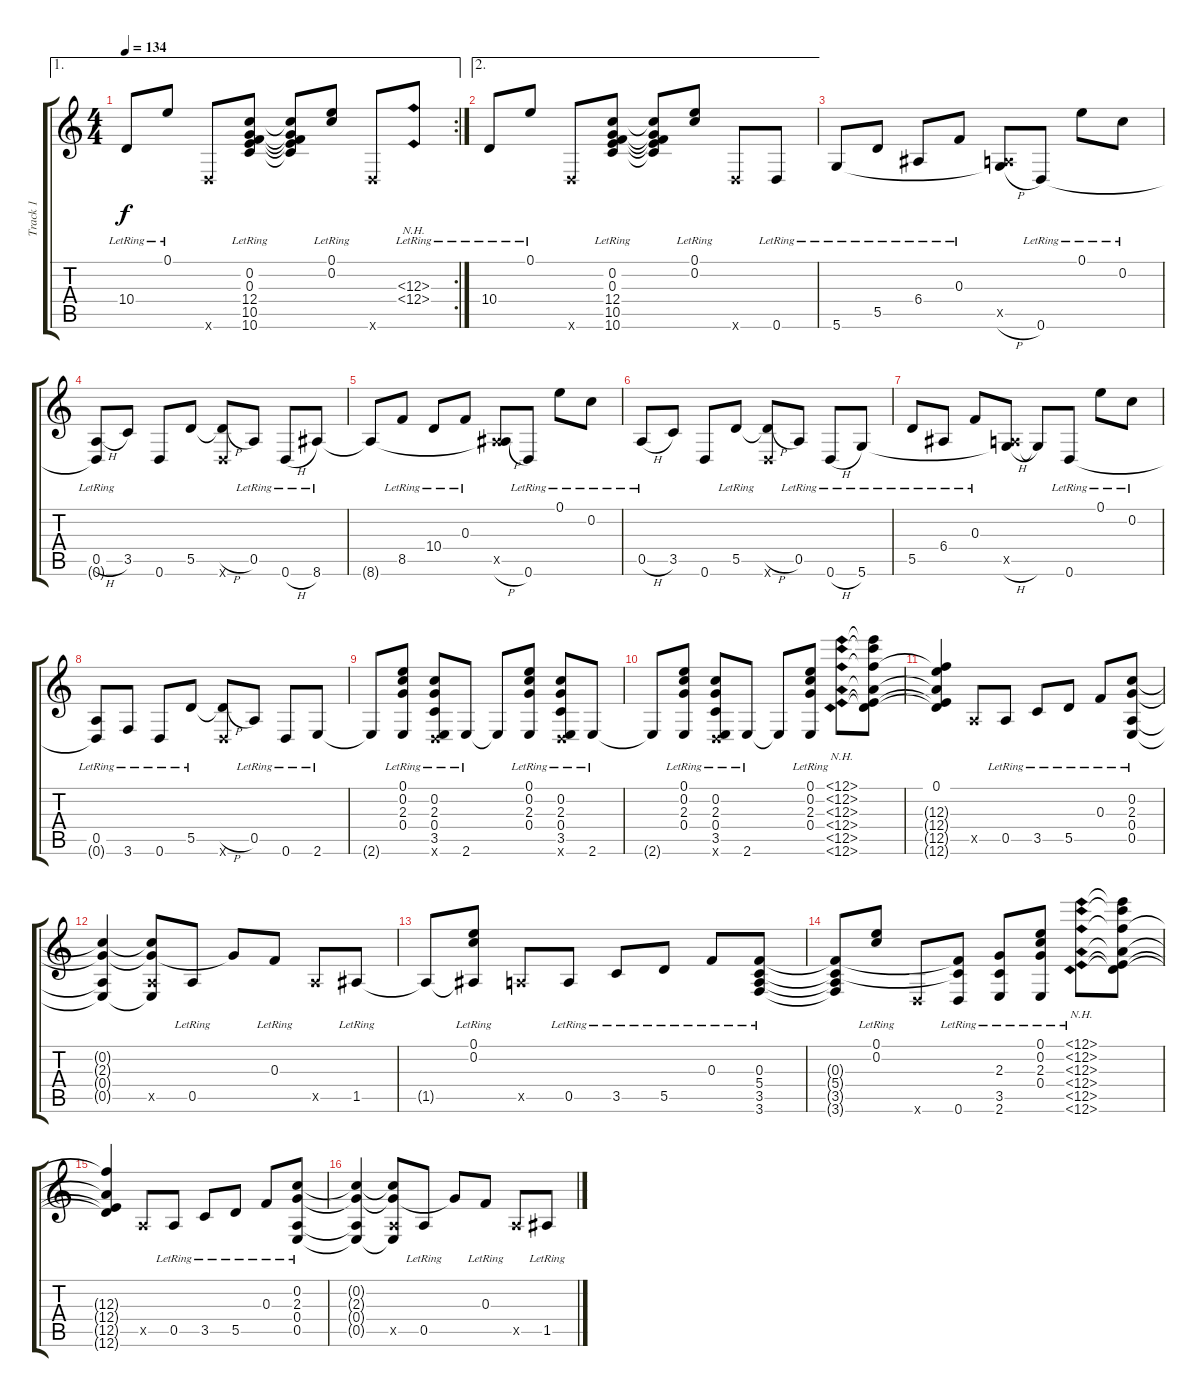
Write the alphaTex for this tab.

\track ("Track 1" "Track 1") {instrument acousticguitarsteel}
\staff {score tabs}
\tuning (E4 C4 F3 E2 A2 D2) {hide}
\ae 1
\rc 2
\ts (4 4)
\tempo 134
\clef g2
\ks c
10.4{lr}.8{dy f} 0.1{lr}.8 0.6{x}.8 (0.2{lr} 0.3{lr} 12.4{lr} 10.5{lr} 10.6{lr}).8 (0.2{t} 0.3{t} 12.4{t} 10.5{t} 10.6{t}).8 (0.1{lr} 0.2{lr}).8 0.6{x}.8 (12.3{nh lr} 12.4{nh lr}).8 |
\ae 2
10.4{lr}.8 0.1{lr}.8 0.6{x}.8 (0.2{lr} 0.3{lr} 12.4{lr} 10.5{lr} 10.6{lr}).8 (0.2{t} 0.3{t} 12.4{t} 10.5{t} 10.6{t}).8 (0.1{lr} 0.2{lr}).8 0.6{x}.8 0.6{lr}.8 |
5.6{lr}.8 5.5{lr}.8 6.4{lr}.8 0.3{lr}.8 (0.5{x} 5.6{h t}).8 0.6{lr}.8 0.1{lr}.8 0.2{lr}.8 |
(0.5{h lr} 0.6{t}).8 3.5.8 0.6.8 5.5.8 (5.5{h t} 0.6{x}).8 0.5{lr}.8 0.6{h lr}.8 8.6{lr}.8 |
8.6{t}.8 8.5{lr}.8 10.4{lr}.8 0.3{lr}.8 (0.5{x} 8.6{h t}).8 0.6{lr}.8 0.1{lr}.8 0.2{lr}.8 |
0.5{h lr}.8 3.5.8 0.6.8 5.5{lr}.8 (5.5{h t} 0.6{x}).8 0.5{lr}.8 0.6{h lr}.8 5.6{lr}.8 |
5.5{lr}.8 6.4{lr}.8 0.3{lr}.8 (0.5{x} 5.6{h t}).8 5.6{t}.8 0.6{lr}.8 0.1{lr}.8 0.2{lr}.8 |
(0.5{lr} 0.6{t}).8 3.6{lr}.8 0.6{lr}.8 5.5{lr}.8 (5.5{h t} 0.6{x}).8 0.5{lr}.8 0.6{lr}.8 2.6{lr}.8 |
2.6{t}.8 (0.1{lr} 0.2{lr} 2.3{lr} 0.4{lr}).8 (0.2{lr} 2.3{lr} 0.4{lr} 3.5{lr} 0.6{x}).8 2.6{lr}.8 2.6{t}.8 (0.1{lr} 0.2{lr} 2.3{lr} 0.4{lr}).8 (0.2{lr} 2.3{lr} 0.4{lr} 3.5{lr} 0.6{x}).8 2.6{lr}.8 |
2.6{t}.8 (0.1{lr} 0.2{lr} 2.3{lr} 0.4{lr}).8 (0.2{lr} 2.3{lr} 0.4{lr} 3.5{lr} 0.6{x}).8 2.6{lr}.8 2.6{t}.8 (0.1{lr} 0.2{lr} 2.3{lr} 0.4{lr}).8 (12.1{nh lr} 12.2{nh lr} 12.3{nh lr} 12.4{nh lr} 12.5{nh lr} 12.6{nh lr}).8 (12.1{t} 12.2{t} 12.3{t} 12.4{t} 12.5{t} 12.6{t}).8 |
(0.1 12.3{t} 12.4{t} 12.5{t} 12.6{t}).4 0.5{x}.8 0.5{lr}.8 3.5{lr}.8 5.5{lr}.8 0.3{lr}.8 (0.2{lr} 2.3{lr} 0.4{lr} 0.5{lr}).8 |
(0.2{t} 2.3{t} 0.4{t} 0.5{t}).4 (0.2{t} 2.3{t} 0.4{t} 0.5{x}).8 0.5{lr}.8 2.3{t}.8 0.3{lr}.8 0.5{x}.8 1.5{lr}.8 |
1.5{t}.8 (0.1{lr} 0.2{lr} 1.5{t}).8 0.5{x}.8 0.5{lr}.8 3.5{lr}.8 5.5{lr}.8 0.3{lr}.8 (0.3{lr} 5.4{lr} 3.5{lr} 3.6{lr}).8 |
(0.3{t} 5.4{t} 3.5{t} 3.6{t}).8 (0.1{lr} 0.2{lr}).8 0.6{x}.8 (0.3{t} 3.5{t} 0.6{lr}).8 (2.3{lr} 3.5{lr} 2.6{lr}).8 (0.1{lr} 0.2{lr} 2.3{lr} 0.4{lr}).8 (12.1{nh lr} 12.2{nh lr} 12.3{nh lr} 12.4{nh lr} 12.5{nh lr} 12.6{nh lr}).8 (12.1{t} 12.2{t} 12.3{t} 12.4{t} 12.5{t} 12.6{t}).8 |
(12.3{t} 12.4{t} 12.5{t} 12.6{t}).4 0.5{x}.8 0.5{lr}.8 3.5{lr}.8 5.5{lr}.8 0.3{lr}.8 (0.2{lr} 2.3{lr} 0.4{lr} 0.5{lr}).8 |
(0.2{t} 2.3{t} 0.4{t} 0.5{t}).4 (0.2{t} 2.3{t} 0.4{t} 0.5{x}).8 0.5{lr}.8 2.3{t}.8 0.3{lr}.8 0.5{x}.8 1.5{lr}.8
